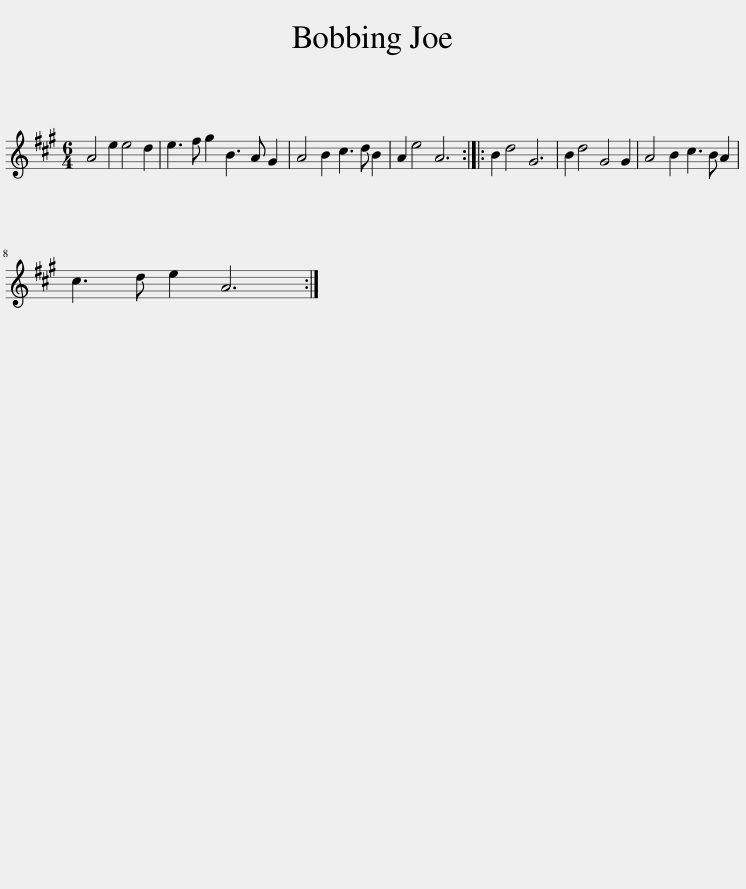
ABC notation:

X:1
L:1/8
M:6/4
I:linebreak $
K:A
V:1 treble
V:1
 A4 e2 e4 d2 | e3 f g2 B3 A G2 | A4 B2 c3 d B2 | A2 e4 A6 :: B2 d4 G6 | %5
 B2 d4 G4 G2 | A4 B2 c3 B A2 |$ c3 d e2 A6 :| %8
